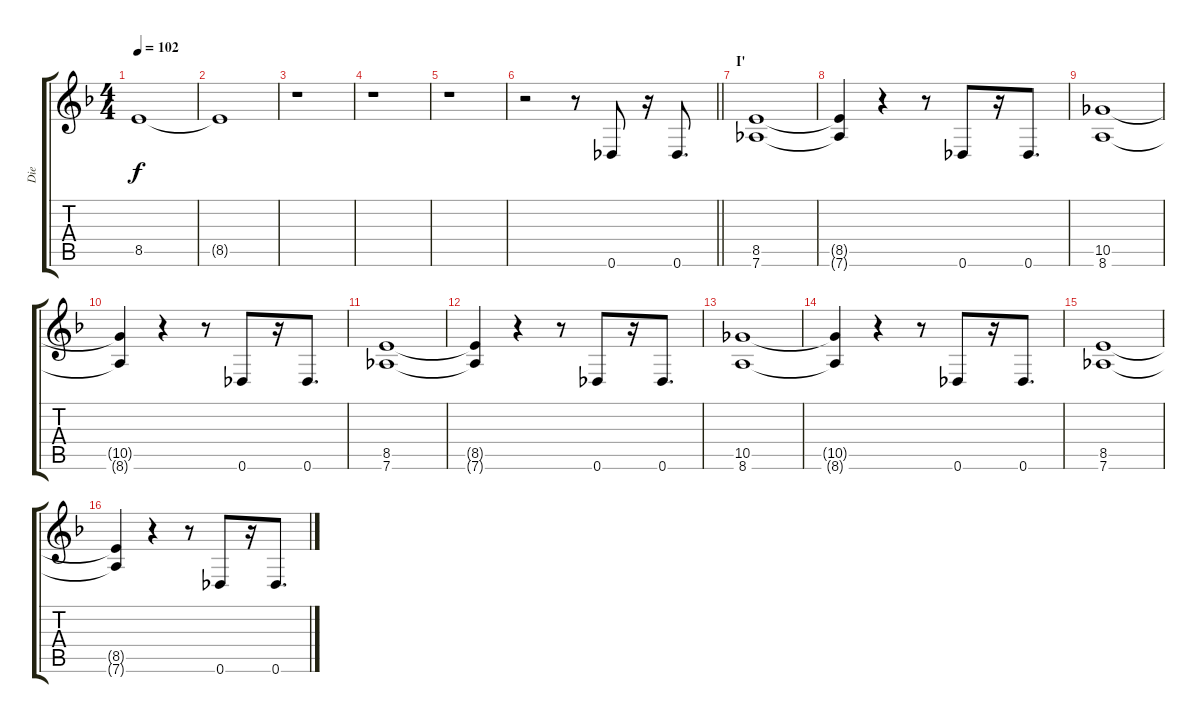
\track ("Die" "Die") {instrument distortionguitar}
\staff {score tabs}
\tuning (Eb4 Bb3 Gb3 Db3 Ab2 Db2) {hide}
\ts (4 4)
\tempo 102
\clef g2
\ks f
8.5{t}.1{dy f} |
8.5{t}.1 |
r.1 |
r.1{volume 9} |
r.1 |
\barLineRight lightlight
r.2{beam merge} r.8 0.6.8 r.16{beam merge} 0.6.8{d} |
\section ("" "I'")
(8.5 7.6).1 |
(8.5{t} 7.6{t}).4{beam merge} r.4 r.8 0.6.8{beam merge} r.16{beam merge} 0.6.8{d} |
(10.5 8.6).1 |
(10.5{t} 8.6{t}).4{beam merge} r.4 r.8 0.6.8{beam merge} r.16{beam merge} 0.6.8{d} |
(8.5 7.6).1 |
(8.5{t} 7.6{t}).4{beam merge} r.4 r.8 0.6.8{beam merge} r.16{beam merge} 0.6.8{d} |
(10.5 8.6).1 |
(10.5{t} 8.6{t}).4{beam merge} r.4 r.8 0.6.8{beam merge} r.16{beam merge} 0.6.8{d} |
(8.5 7.6).1 |
(8.5{t} 7.6{t}).4{beam merge} r.4 r.8 0.6.8{beam merge} r.16{beam merge} 0.6.8{d}
